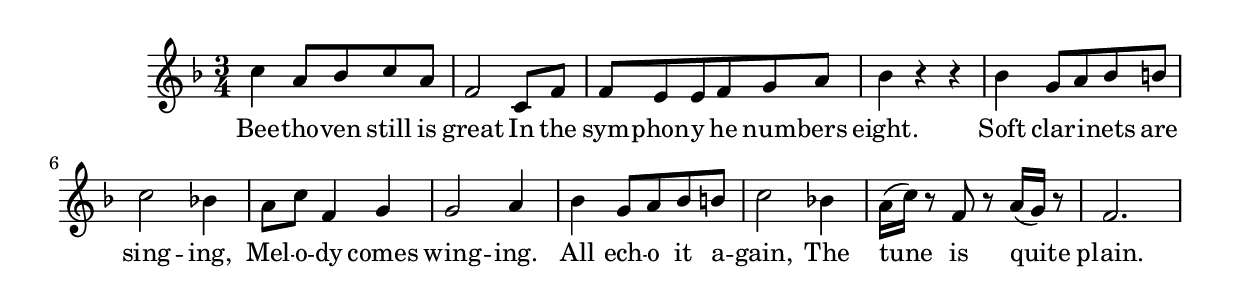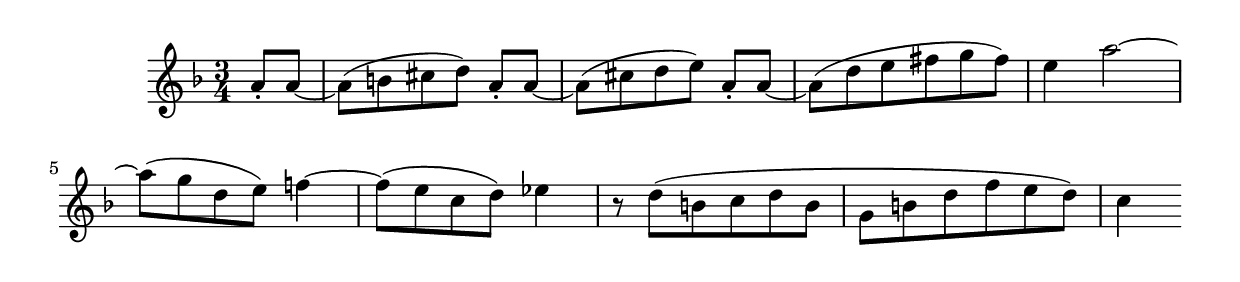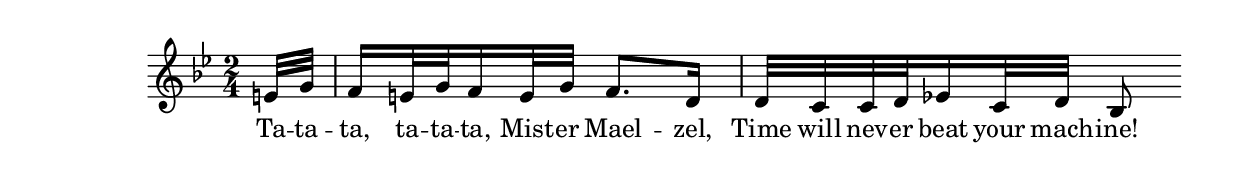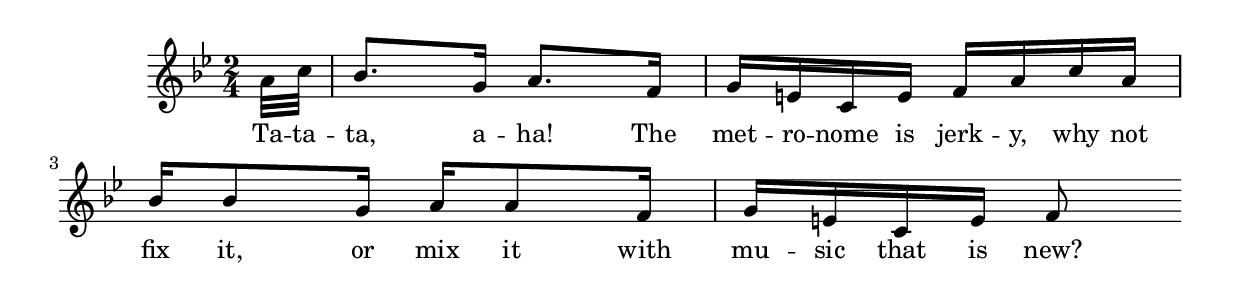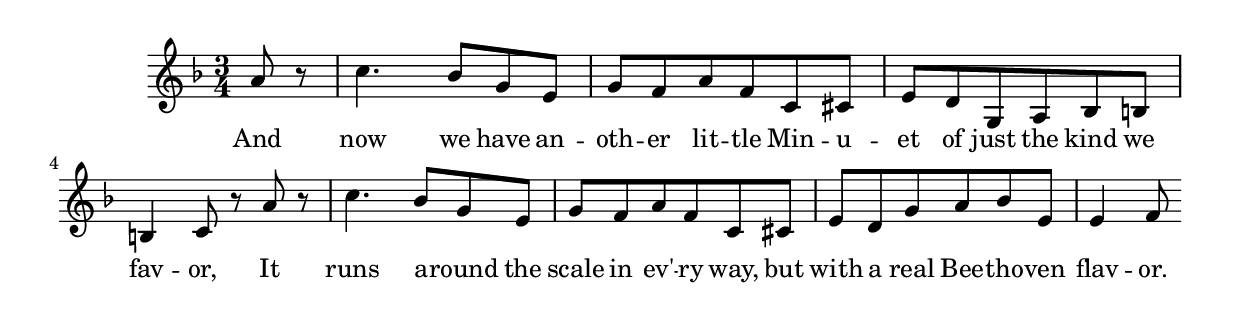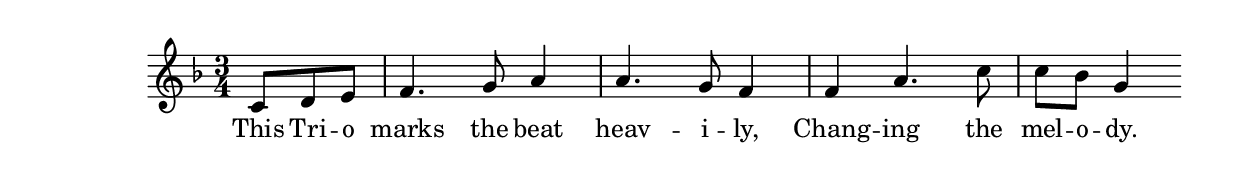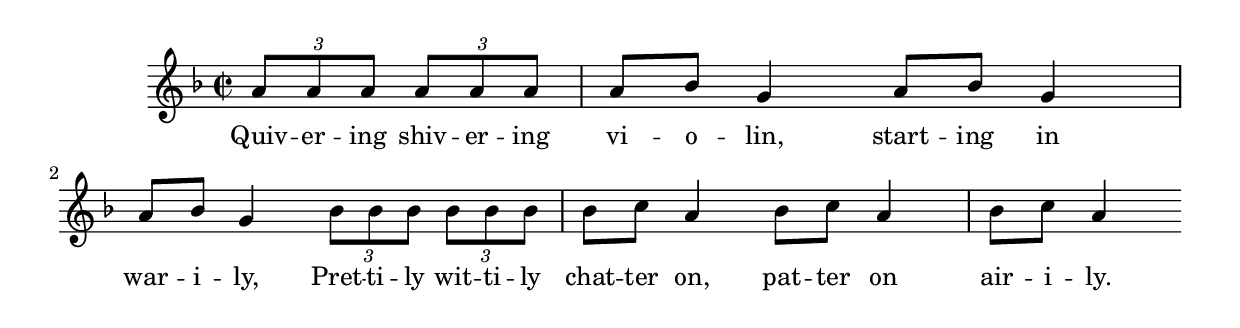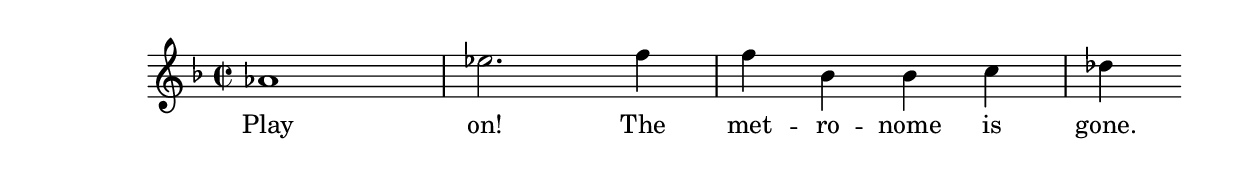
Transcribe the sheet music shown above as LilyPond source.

% Beethoven Symphony No. 8
\version "2.18.2"
% Melody definitions for movements of
% Beethovens's 8th Symphony (beethoven-008)

% Movement I Melody A {{{
melody_ia = <<
    \relative c'' {
        \clef "treble"
        \key f \major
        \time 3/4
        c4 a8 bes c a | f2 c8 f |
        f8 e e f g a | bes4 r r |
        bes4 g8 a bes b! | c2 bes!4 |
        a8 c f,4 g | g2 a4 |
        bes4 g8 a bes b! | c2 bes!4 |
        a16( c) r8 f,8 r8 a16( g) r8 | f2. |
    }
    \addlyrics {
        Bee -- tho -- ven still is great In the sym -- phon -- y
        he num -- bers eight. Soft clar -- i -- nets are sing -- ing,
        Mel -- o -- dy comes wing -- ing.
        All ech -- o it a -- gain, The tune is quite plain.
    }
>> % }}}

% Movement I Melody B {{{
melody_ib = <<
    \relative c'' {
        \clef "treble"
        \key f \major
        \time 3/4
        \partial 4 a8\staccato a~ |
        a8([ b cis d)] a8\staccato a~ |
        a8([ cis d e)] a,8\staccato a~ |
        a8( d e fis g fis) |
        e4 a2~ |
        a8( g d e) f!4~ |
        f8( e c d) ees4 |
        r8 d8( b c d b |
        g8 b d f e d) |
        c4
    }
    \addlyrics {
    }
>> % }}}

% Movement II Melody A {{{
melody_iia = <<
    \relative c' {
        \clef "treble"
        \key g \minor
        \time 2/4
        \partial 16 e32 g |
        f16 e32 g f16 e32 g32 f8. d16 |
        d32 c c d ees!16 c32 d bes8
    }
    \addlyrics {
        Ta -- ta -- ta, ta -- ta -- ta,
        Mist -- er Mael -- zel,
        Time will nev -- er beat your mach -- ine!
    }
>> % }}}

% Movement II Melody B {{{
melody_iib = <<
    \relative c'' {
        \clef "treble"
        \key g \minor
        \time 2/4
        \partial 16 a32 c |
        bes8. g16 a8. f16 |
        g16 e c e f a c a |
        bes16 bes8 g16 a a8 f16 |
        g16 e c e f8
    }
    \addlyrics {
        Ta -- ta -- ta, a -- ha! The met -- ro -- nome is jerk -- y,
        why not fix it, or mix it with mu -- sic that is new?
    }
>> % }}}

% Movement III Melody A {{{
melody_iiia = <<
    \relative c'' {
        \clef "treble"
        \key f \major
        \time 3/4
        \partial 4 a8 r |
        c4. bes8 g e | g8 f a f c cis |
        e8 d g, a bes b | b4 c8 r8 a' r8 |
        c4. bes8 g e | g8 f a f c cis |
        e8 d g a bes e, | e4 f8
    }
    \addlyrics {
        And now we have an -- oth -- er lit -- tle Min -- u -- et
        of just the kind we fav -- or, It runs a -- round the
        scale in ev' -- ry way, but with a real Bee -- tho -- ven flav -- or.
    }
>> % }}}

% Movement III Melody B {{{
melody_iiib = <<
    \relative c' {
        \clef "treble"
        \key f \major
        \time 3/4
        \partial 4. c8 d e |
        f4. g8 a4 | a4. g8 f4 |
        f4 a4. c8 | c8 bes8 g4
    }
    \addlyrics {
        This Tri -- o marks the beat heav -- i -- ly,
        Chang -- ing the mel -- o -- dy.
    }
>> % }}}

% Movement IV Melody A {{{
melody_iva = <<
    \relative c'' {
        \clef "treble"
        \key f \major
        \time 2/2
        \partial 2 \tuplet 3/2 {a8[ a a]} \tuplet 3/2 {a8[ a a]} |
        a8 bes g4 a8 bes g4 |
        a8 bes g4 \tuplet 3/2 {bes8[ bes bes]} \tuplet 3/2 {bes8[ bes bes]} |
        bes8 c a4 bes8 c a4 | bes8 c a4
    }
    \addlyrics {
        Quiv -- er -- ing shiv -- er -- ing vi -- o -- lin, start -- ing in
        war -- i -- ly, Pret -- ti -- ly wit -- ti -- ly chat -- ter on,
        pat -- ter on air -- i -- ly.
    }
>> % }}}

% Movement IV Melody B {{{
melody_ivb = <<
    \relative c'' {
        \clef "treble"
        \key f \major
        \time 2/2
        aes1 | ees'2. f4 |
        f4 bes, bes c | des4
    }
    \addlyrics {
        Play on! The met -- ro -- nome is gone.
    }
>> % }}}

\paper { oddFooterMarkup = ##f }
\layout { ragged-right = ##f }

\book { \bookOutputSuffix "1a" \melody_ia }
\book { \bookOutputSuffix "1b" \melody_ib }
\book { \bookOutputSuffix "2a" \melody_iia }
\book { \bookOutputSuffix "2b" \melody_iib }
\book { \bookOutputSuffix "3a" \melody_iiia }
\book { \bookOutputSuffix "3b" \melody_iiib }
\book { \bookOutputSuffix "4a" \melody_iva }
\book { \bookOutputSuffix "4b" \melody_ivb }
